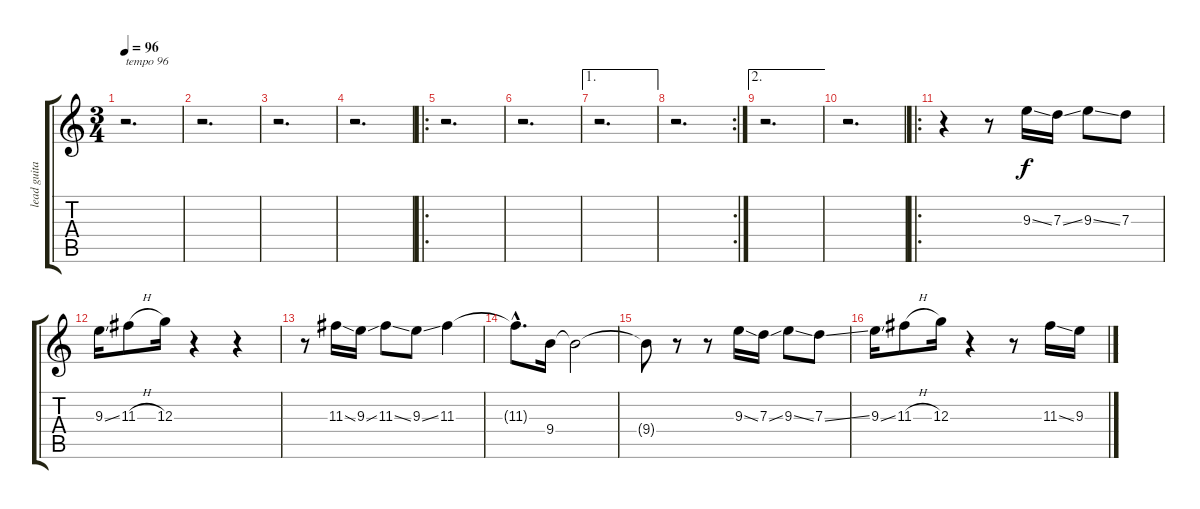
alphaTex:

\track ("lead guitar" "lead guita") {instrument distortionguitar}
\staff {score tabs}
\tuning (E4 B3 G3 D3 A2 E2) {hide}
\ts (3 4)
\tempo 96
\clef g2
\ks c
r.2{d txt "tempo 96" dy f instrument distortionguitar} |
r.2{d} |
r.2{d} |
r.2{d} |
\ro
r.2{d} |
r.2{d} |
\ae 1
r.2{d} |
\rc 2
r.2{d} |
\ae 2
r.2{d} |
r.2{d} |
\ro
r.4 r.8 9.3{ss}.16 7.3{ss}.16 9.3{ss}.8 7.3.8 |
9.3{ss}.16 11.3{h}.8 12.3.16 r.4 r.4 |
r.8 11.3{ss}.16 9.3{ss}.16 11.3{ss}.8 9.3{ss}.8 11.3.4 |
11.3{hac t}.8{d} 9.4.16 9.4{t}.2 |
9.4{t}.8 r.8 r.8 9.3{ss}.16 7.3{ss}.16 9.3{ss}.8 7.3{ss}.8 |
9.3{ss}.16 11.3{h}.8 12.3.16 r.4 r.8 11.3{ss}.16 9.3.16
